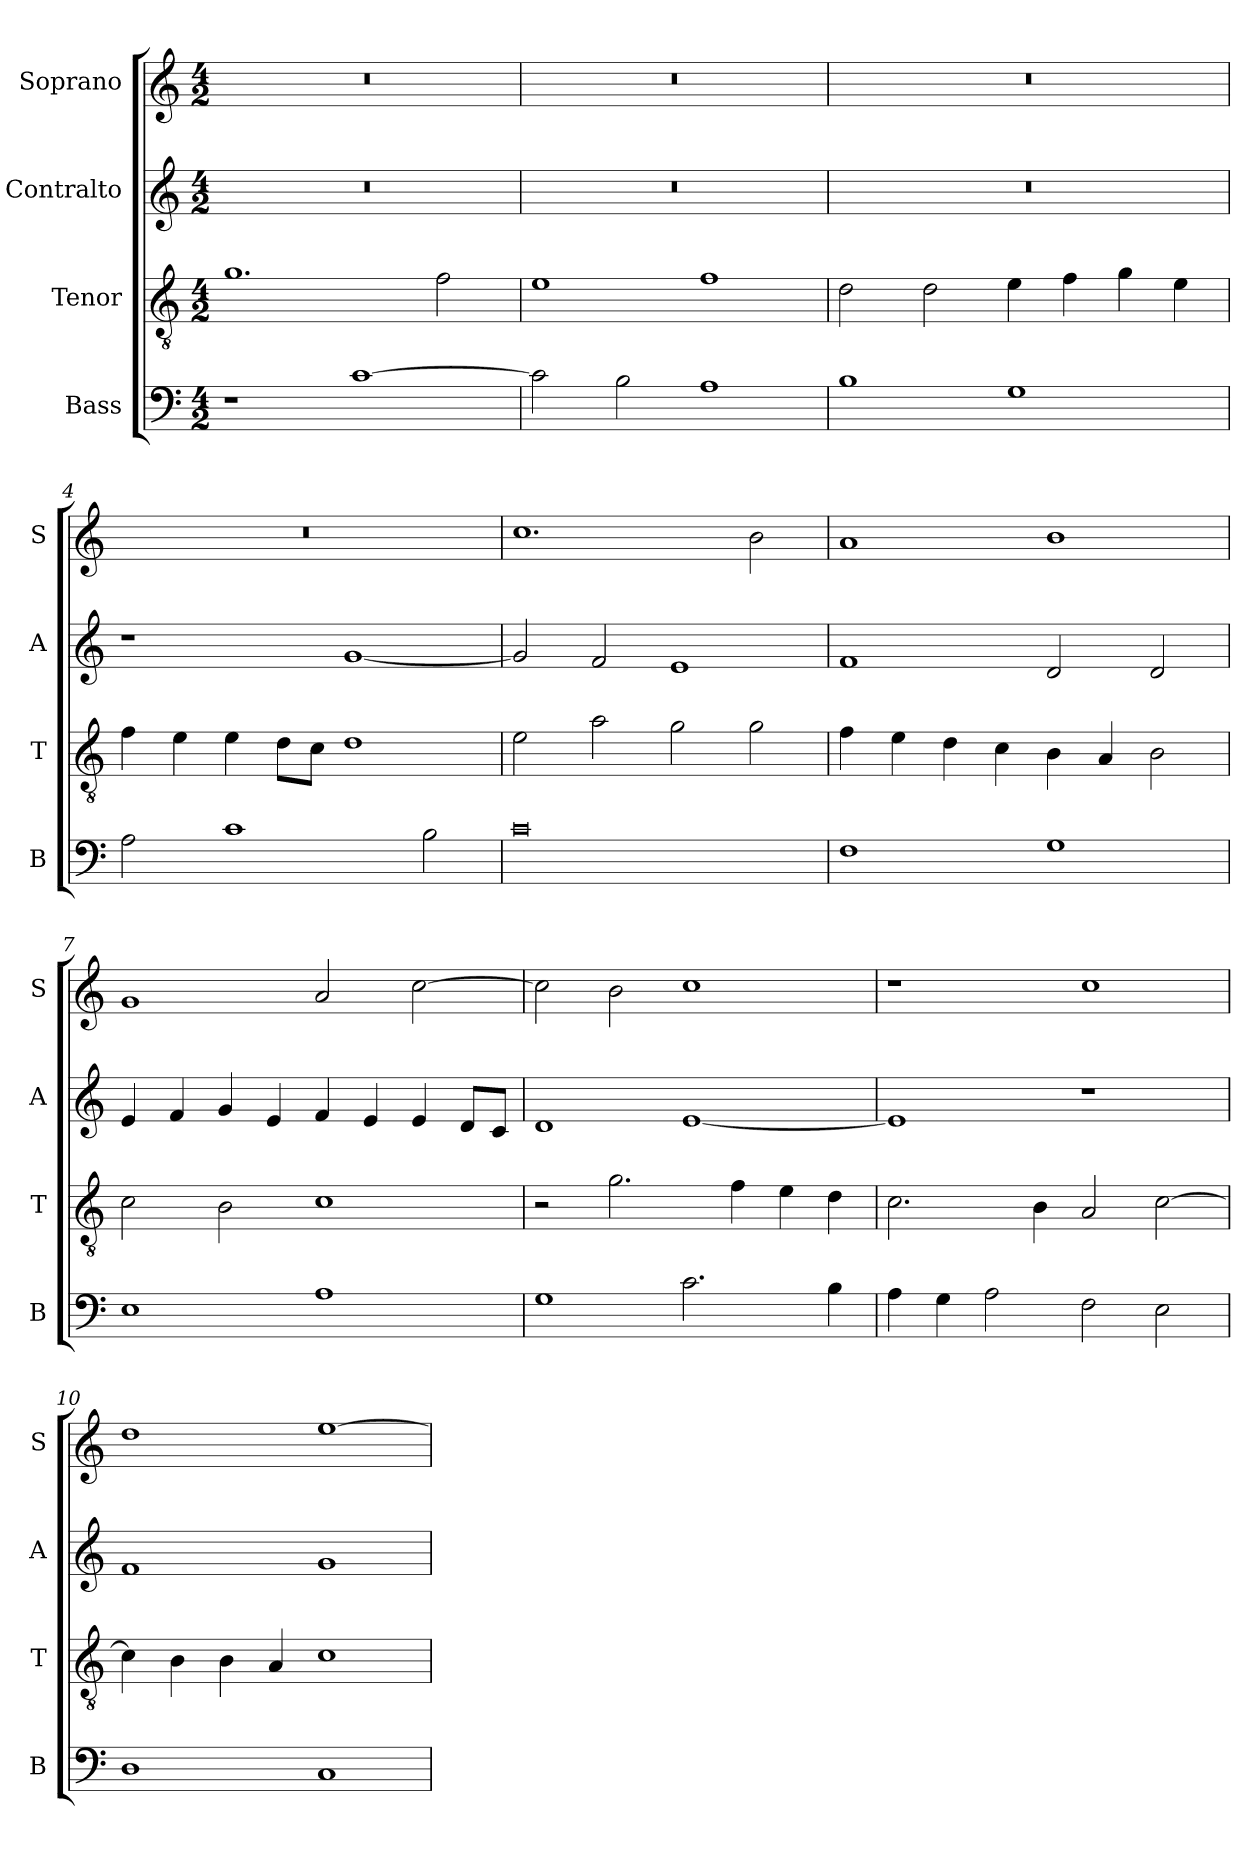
**kern	**kern	**kern	**kern
*part4	*part3	*part2	*part1
*staff4	*staff3	*staff2	*staff1
*I"Bass	*I"Tenor	*I"Contralto	*I"Soprano
*I'B	*I'T	*I'A	*I'S
*clefF4	*clefGv2	*clefG2	*clefG2
*k[]	*k[]	*k[]	*k[]
*C:ion	*C:ion	*C:ion	*C:ion
*M4/2	*M4/2	*M4/2	*M4/2
=1	=1	=1	=1
1r	1.g	0r	0r
[1c	.	.	.
.	2f	.	.
=2	=2	=2	=2
2c]	1e	0r	0r
2B	.	.	.
1A	1f	.	.
=3	=3	=3	=3
1B	2d	0r	0r
.	2d	.	.
1G	4e	.	.
.	4f	.	.
.	4g	.	.
.	4e	.	.
=4	=4	=4	=4
2A	4f	1r	0r
.	4e	.	.
1c	4e	.	.
.	8d\L	.	.
.	8c\J	.	.
.	1d	[1g	.
2B	.	.	.
=5	=5	=5	=5
0c	2e	2g]	1.cc
.	2a	2f	.
.	2g	1e	.
.	2g	.	2b
=6	=6	=6	=6
1F	4f	1f	1a
.	4e	.	.
.	4d	.	.
.	4c	.	.
1G	4B	2d	1b
.	4A	.	.
.	2B	2d	.
=7	=7	=7	=7
1E	2c	4e	1g
.	.	4f	.
.	2B	4g	.
.	.	4e	.
1A	1c	4f	2a
.	.	4e	.
.	.	4e	[2cc
.	.	8d/L	.
.	.	8c/J	.
=8	=8	=8	=8
1G	2r	1d	2cc]
.	2.g	.	2b
2.c	.	[1e	1cc
.	4f	.	.
.	4e	.	.
4B	4d	.	.
=9	=9	=9	=9
4A	2.c	1e]	1r
4G	.	.	.
2A	.	.	.
.	4B	.	.
2F	2A	1r	1cc
2E	[2c	.	.
=10	=10	=10	=10
1D	4c]	1f	1dd
.	4B	.	.
.	4B	.	.
.	4A	.	.
1C	1c	1g	[1ee
=	=	=	=
*-	*-	*-	*-
